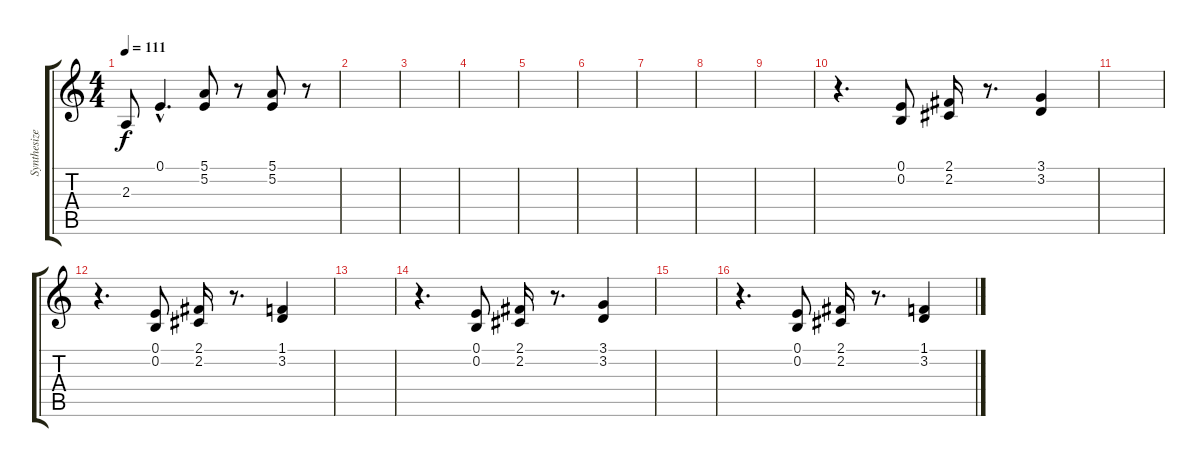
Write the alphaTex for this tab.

\track ("Synthesizer" "Synthesize") {instrument lead3calliope}
\staff {score tabs}
\tuning (E4 B3 G3 D3 A2 E2) {hide}
\ts (4 4)
\tempo 111
\clef g2
\ks c
2.3.8{dy f} 0.1{hac}.4{d} (5.1 5.2).8{instrument tenorsax} r.8 (5.1 5.2).8 r.8{instrument lead3calliope} |
|
|
|
|
|
|
|
|
r.4{d} (0.1 0.2).8 (2.1 2.2).16 r.8{d} (3.1 3.2).4 |
|
r.4{d} (0.1 0.2).8 (2.1 2.2).16 r.8{d} (1.1 3.2).4 |
|
r.4{d} (0.1 0.2).8 (2.1 2.2).16 r.8{d} (3.1 3.2).4 |
|
r.4{d} (0.1 0.2).8 (2.1 2.2).16 r.8{d} (1.1 3.2).4
